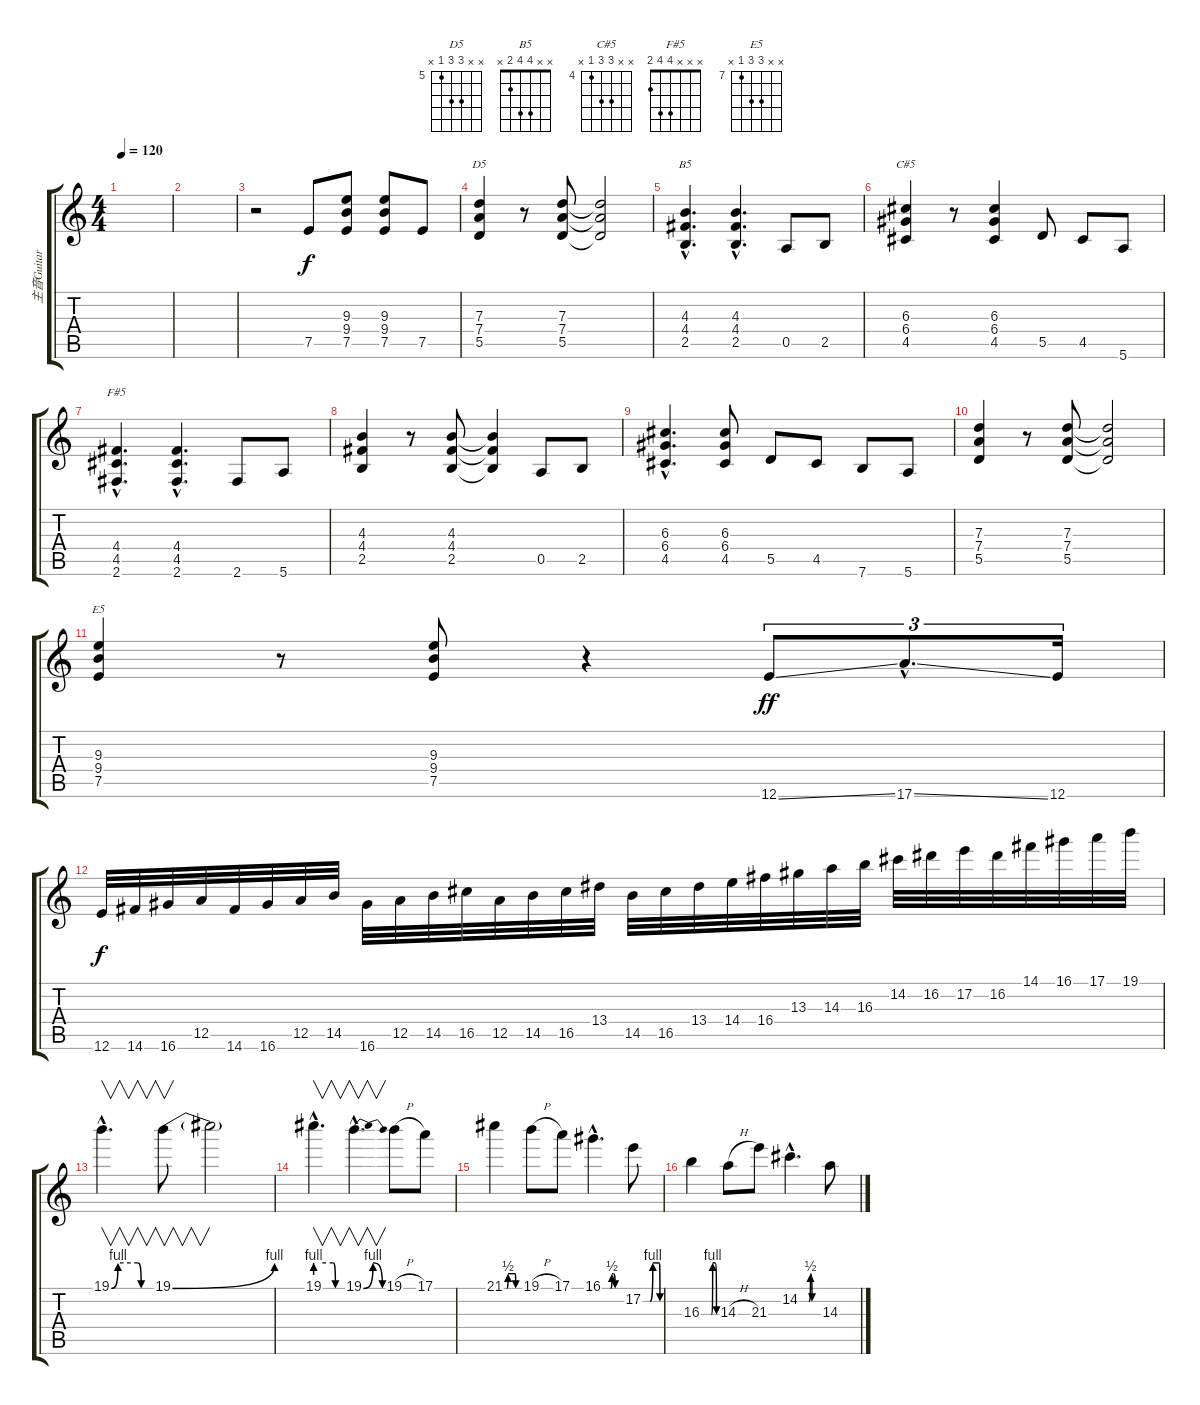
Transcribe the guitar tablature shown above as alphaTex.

\track ("主音Guitar" "主音Guitar") {instrument overdrivenguitar}
\staff {score tabs}
\tuning (E4 B3 G3 D3 A2 E2) {hide}
\chord ("D5" x x 7 7 5 x) {firstfret 5}
\chord ("B5" x x 4 4 2 x)
\chord ("C#5" x x 6 6 4 x) {firstfret 4}
\chord ("F#5" x x x 4 4 2)
\chord ("E5" x x 9 9 7 x) {firstfret 7}
\ts (4 4)
\tempo 120
\clef g2
\ks c
|
|
r.2 7.5.8{volume 12} (9.3 9.4 7.5).8 (9.3 9.4 7.5).8 7.5.8 |
(7.3 7.4 5.5).4{ch "D5"} r.8 (7.3 7.4 5.5).8 (7.3{t} 7.4{t} 5.5{t}).2 |
(4.3{hac} 4.4{hac} 2.5{hac}).4{d ch "B5"} (4.3{hac} 4.4{hac} 2.5{hac}).4{d} 0.5.8 2.5.8 |
(6.3 6.4 4.5).4{ch "C#5"} r.8 (6.3 6.4 4.5).4 5.5.8 4.5.8 5.6.8 |
(4.4{hac} 4.5{hac} 2.6{hac}).4{d ch "F#5"} (4.4{hac} 4.5{hac} 2.6{hac}).4{d} 2.6.8 5.6.8 |
(4.3 4.4 2.5).4 r.8 (4.3 4.4 2.5).8 (4.3{t} 4.4{t} 2.5{t}).4 0.5.8 2.5.8 |
(6.3{hac} 6.4{hac} 4.5{hac}).4{d} (6.3 6.4 4.5).8 5.5.8 4.5.8 7.6.8 5.6.8 |
(7.3 7.4 5.5).4 r.8 (7.3 7.4 5.5).8 (7.3{t} 7.4{t} 5.5{t}).2 |
(9.3 9.4 7.5).4{ch "E5"} r.8 (9.3 9.4 7.5).8 r.4 12.6{ss}.8{tu (3 2) dy ff} 17.6{ss hac}.8{d tu (3 2)} 12.6.16{tu (3 2)} |
12.6.32{dy f} 14.6.32 16.6.32 12.5.32 14.6.32 16.6.32 12.5.32 14.5.32 16.6.32 12.5.32 14.5.32 16.5.32 12.5.32 14.5.32 16.5.32 13.4.32 14.5.32 16.5.32 13.4.32 14.4.32 16.4.32 13.3.32 14.3.32 16.3.32 14.2.32 16.2.32 17.2.32 16.2.32 14.1.32 16.1.32 17.1.32 19.1.32 |
19.1{be (custom 0 0 10 4 40 4 45 0 60 0) hac}.4{v d} 19.1{be (bend 0 0 60 4)}.8{v} 19.1{t}.2 |
19.1{be (custom 0 4 40 4 45 0 60 0) hac}.4{v d} 19.1{be (bendrelease 0 0 12 4 55 4 60 0) hac}.4{v d} 19.1{h}.8 17.1.8 |
21.1{be (custom 0 0 10 0 15 2 43 2 45 0 60 0)}.4 19.1{h}.8 17.1.8 16.1{be (custom 0 0 25 0 30 2 35 2 40 0 60 0) hac}.4{d} 17.2{be (custom 0 0 25 0 35 4 58 4 60 0)}.8 |
16.3{be (custom 0 0 40 0 45 4 55 4 60 0)}.4 14.3{h}.8 21.3.8 14.2{be (custom 0 0 30 0 35 2 40 0 60 0) hac}.4{d} 14.3.8
